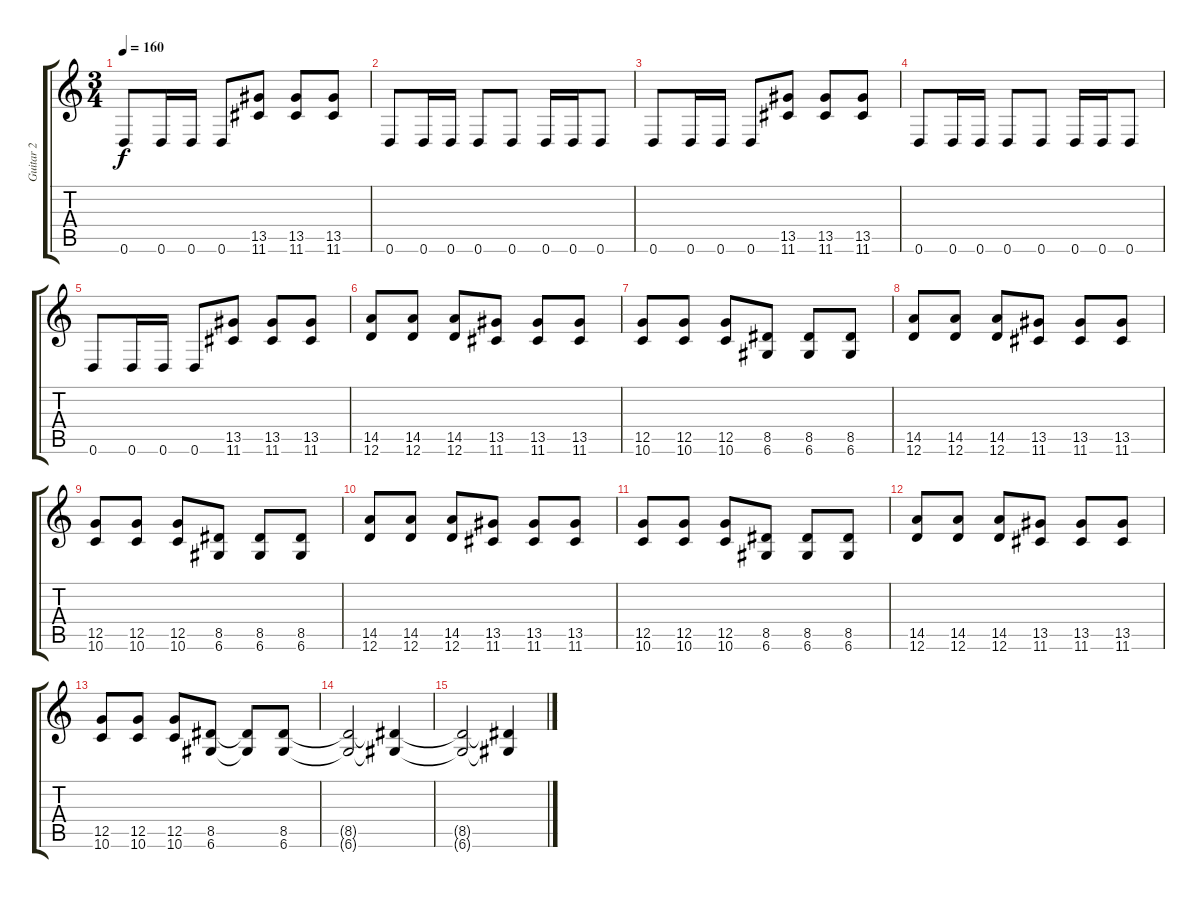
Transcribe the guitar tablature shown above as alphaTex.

\track ("Guitar 2" "Guitar 2") {instrument distortionguitar}
\staff {score tabs}
\tuning (D4 A3 F3 C3 G2 D2) {hide}
\ts (3 4)
\tempo 160
\clef g2
\ks c
0.6.8{dy f} 0.6.16 0.6.16 0.6.8 (13.5 11.6).8 (13.5 11.6).8 (13.5 11.6).8 |
0.6.8 0.6.16 0.6.16 0.6.8 0.6.8 0.6.16 0.6.16 0.6.8 |
0.6.8 0.6.16 0.6.16 0.6.8 (13.5 11.6).8 (13.5 11.6).8 (13.5 11.6).8 |
0.6.8 0.6.16 0.6.16 0.6.8 0.6.8 0.6.16 0.6.16 0.6.8 |
0.6.8 0.6.16 0.6.16 0.6.8 (13.5 11.6).8 (13.5 11.6).8 (13.5 11.6).8 |
(14.5 12.6).8 (14.5 12.6).8 (14.5 12.6).8 (13.5 11.6).8 (13.5 11.6).8 (13.5 11.6).8 |
(12.5 10.6).8 (12.5 10.6).8 (12.5 10.6).8 (8.5 6.6).8 (8.5 6.6).8 (8.5 6.6).8 |
(14.5 12.6).8 (14.5 12.6).8 (14.5 12.6).8 (13.5 11.6).8 (13.5 11.6).8 (13.5 11.6).8 |
(12.5 10.6).8 (12.5 10.6).8 (12.5 10.6).8 (8.5 6.6).8 (8.5 6.6).8 (8.5 6.6).8 |
(14.5 12.6).8 (14.5 12.6).8 (14.5 12.6).8 (13.5 11.6).8 (13.5 11.6).8 (13.5 11.6).8 |
(12.5 10.6).8 (12.5 10.6).8 (12.5 10.6).8 (8.5 6.6).8 (8.5 6.6).8 (8.5 6.6).8 |
(14.5 12.6).8 (14.5 12.6).8 (14.5 12.6).8 (13.5 11.6).8 (13.5 11.6).8 (13.5 11.6).8 |
(12.5 10.6).8 (12.5 10.6).8 (12.5 10.6).8 (8.5 6.6).8 (8.5{t} 6.6{t}).8 (8.5 6.6).8 |
(8.5{t} 6.6{t}).2 (8.5{t} 6.6{t}).4 |
(8.5{t} 6.6{t}).2 (8.5{t} 6.6{t}).4
